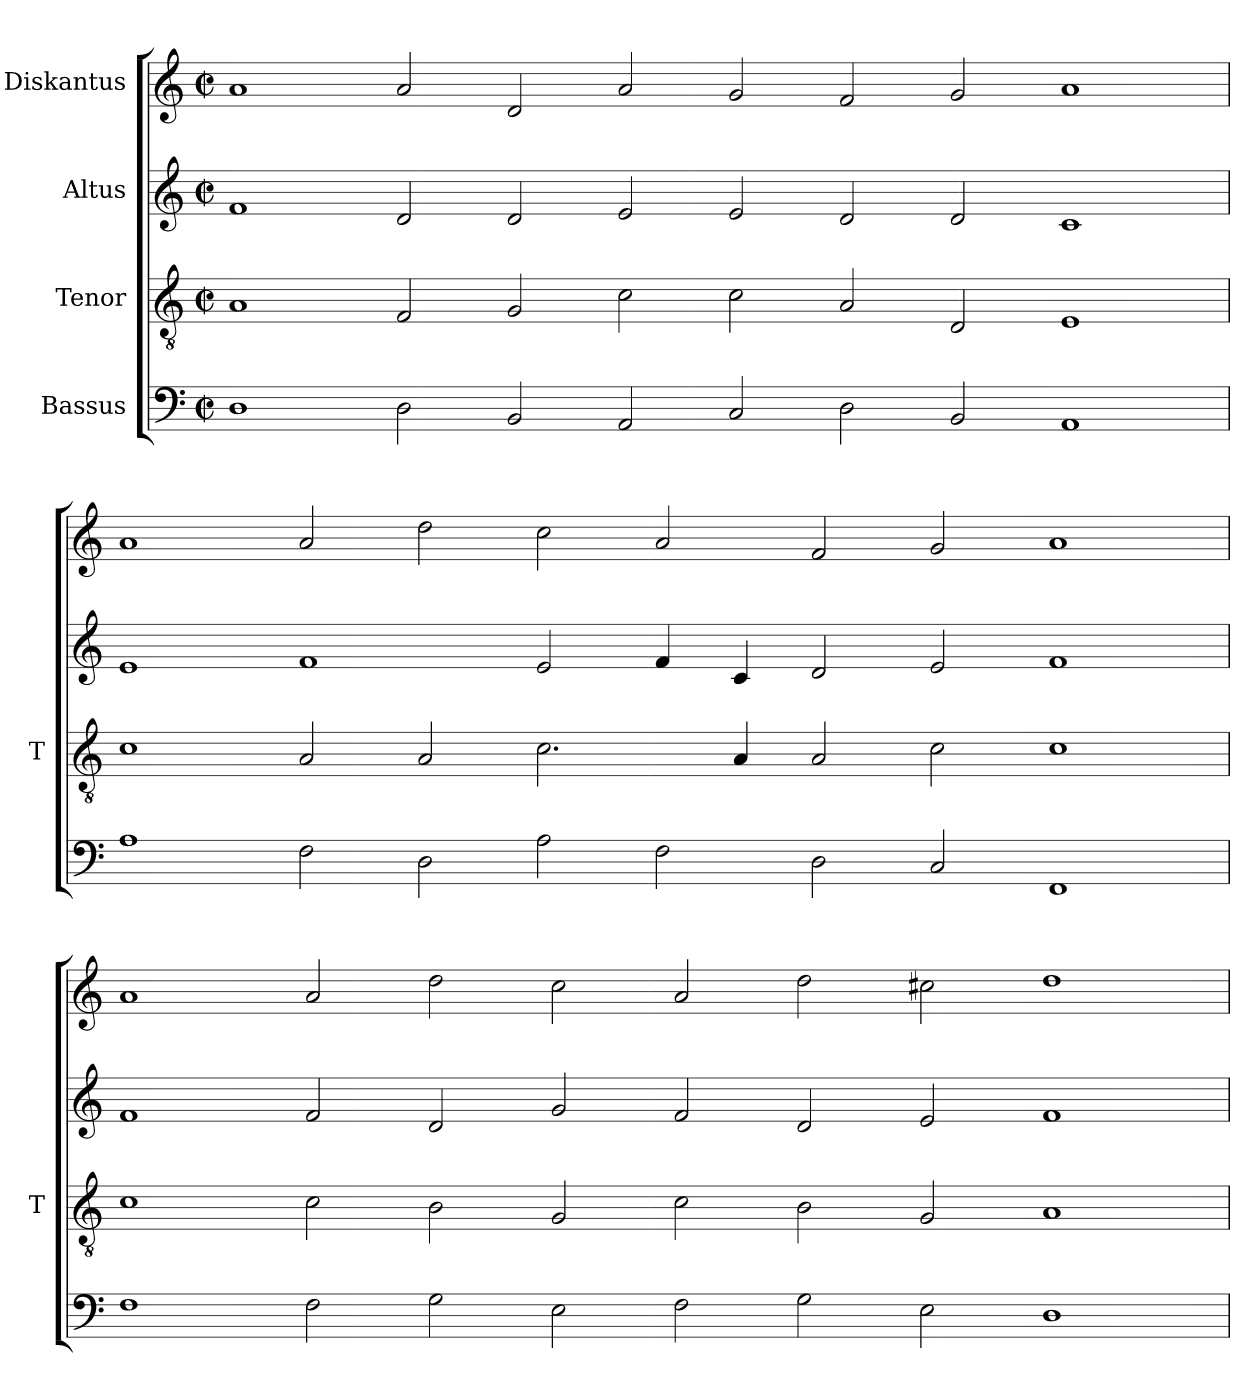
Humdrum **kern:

**kern	**kern	**kern	**kern
*part4	*part3	*part2	*part1
*staff4	*staff3	*staff2	*staff1
*I"Bassus	*I"Tenor	*I"Altus	*I"Diskantus
*	*I'T	*	*
*clefF4	*clefGv2	*clefG2	*clefG2
*k[]	*k[]	*k[]	*k[]
*M2/2	*M2/2	*M2/2	*M2/2
*met(c|)	*met(c|)	*met(c|)	*met(c|)
=	=	=	=
1D	1A	1f	1a
2D	2F	2d	2a
2BB	2G	2d	2d
2AA	2c	2e	2a
2C	2c	2e	2g
2D	2A	2d	2f
2BB	2D	2d	2g
1AA	1E	1c	1a
=	=	=	=
1A	1c	1e	1a
2F	2A	1f	2a
2D	2A	.	2dd
2A	2.c	2e	2cc
2F	.	4f	2a
.	4A	4c	.
2D	2A	2d	2f
2C	2c	2e	2g
1FF	1c	1f	1a
=	=	=	=
1F	1c	1f	1a
2F	2c	2f	2a
2G	2B	2d	2dd
2E	2G	2g	2cc
2F	2c	2f	2a
2G	2B	2d	2dd
2E	2G	2e	2cc#X
1D	1A	1f	1dd
=	=	=	=
*-	*-	*-	*-
